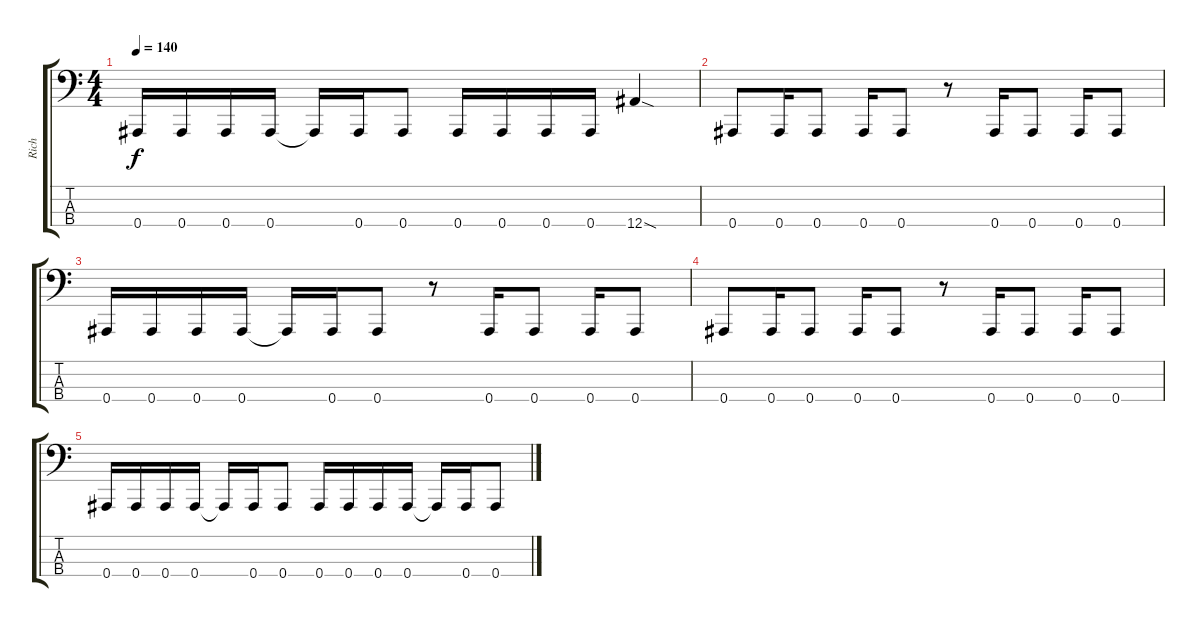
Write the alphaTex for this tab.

\track ("Rich" "Rich") {instrument electricbasspick}
\staff {score tabs}
\tuning (Eb2 Bb1 F1 Bb0) {hide}
\ts (4 4)
\tempo 140
\clef f4
\ks c
0.4.16{dy f} 0.4.16 0.4.16 0.4.16 0.4{t}.16 0.4.16 0.4.8 0.4.16 0.4.16 0.4.16 0.4.16 12.4{sod}.4 |
0.4.8 0.4.16 0.4.8 0.4.16 0.4.8 r.8 0.4.16 0.4.8 0.4.16 0.4.8 |
0.4.16 0.4.16 0.4.16 0.4.16 0.4{t}.16 0.4.16 0.4.8 r.8 0.4.16 0.4.8 0.4.16 0.4.8 |
0.4.8 0.4.16 0.4.8 0.4.16 0.4.8 r.8 0.4.16 0.4.8 0.4.16 0.4.8 |
0.4.16 0.4.16 0.4.16 0.4.16 0.4{t}.16 0.4.16 0.4.8 0.4.16 0.4.16 0.4.16 0.4.16 0.4{t}.16 0.4.16 0.4.8
